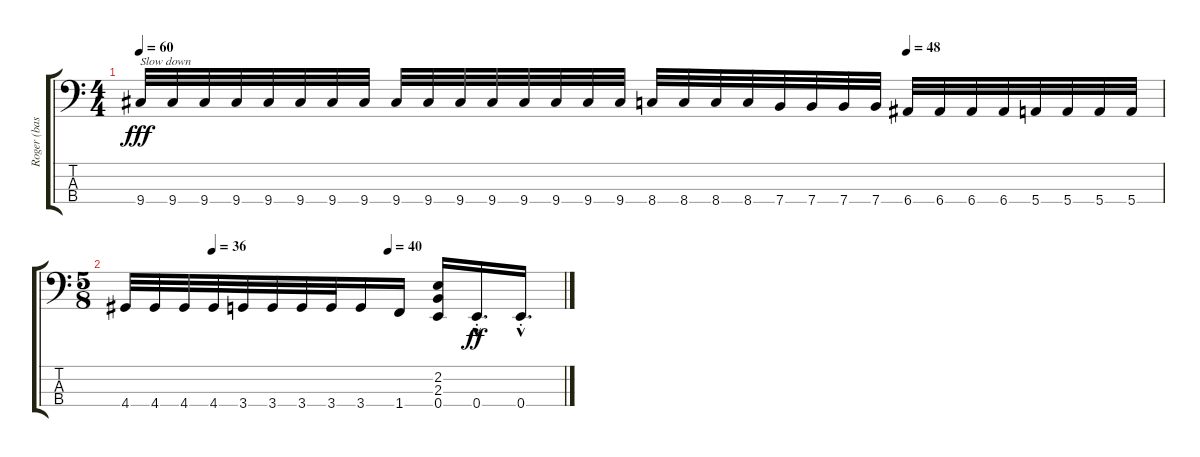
\track ("Roger (bass pick)" "Roger (bas") {instrument electricbasspick}
\staff {score tabs}
\tuning (G2 D2 A1 E1) {hide}
\ts (4 4)
\tempo 60
\tempo (48 0.75)
\clef f4
\ks c
9.4.32{txt "Slow down" dy fff} 9.4.32 9.4.32 9.4.32 9.4.32 9.4.32 9.4.32 9.4.32 9.4.32 9.4.32 9.4.32 9.4.32 9.4.32 9.4.32 9.4.32 9.4.32 8.4.32 8.4.32 8.4.32 8.4.32 7.4.32 7.4.32 7.4.32 7.4.32 6.4.32 6.4.32 6.4.32 6.4.32 5.4.32 5.4.32 5.4.32 5.4.32 |
\ts (5 8)
\tempo (36 0.2)
\tempo (40 0.6)
4.4.32 4.4.32 4.4.32 4.4.32 3.4.32 3.4.32 3.4.32 3.4.32 3.4.16 1.4.16 (2.2 2.3 0.4).16 0.4{hac st}.16{d dy ff} 0.4{hac st}.16{d}
